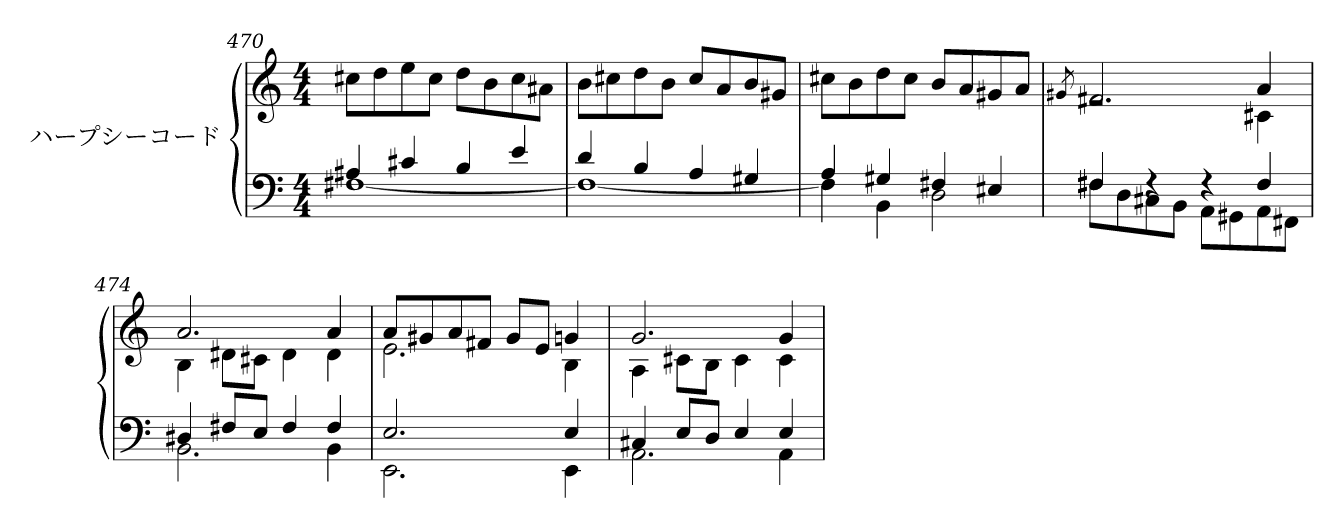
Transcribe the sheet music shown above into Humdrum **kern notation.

**kern	**kern
*part1	*part1
*staff2	*staff1
*I"ハープシーコード	*
*clefF4	*clefG2
*k[]	*k[]
*M4/4	*M4/4
=470	=470
*^	*
4A#X/	[1F#X	8cc#X\L
.	.	8dd\
4c#X/	.	8ee\
.	.	8cc#\J
4B/	.	8dd\L
.	.	8b\
4e/	.	8cc#\
.	.	8a#X\J
=471	=471	=471
4d/	1F#_	8b\L
.	.	8cc#X\
4B/	.	8dd\
.	.	8b\J
4A/	.	8cc#/L
.	.	8a/
4G#X/	.	8b/
.	.	8g#X/J
=472	=472	=472
4A/	4F#\]	8cc#X\L
.	.	8b\
4G#X/	4BB\	8dd\
.	.	8cc#\J
4F#X/	2D\	8b/L
.	.	8a/
4E#X/	.	8g#X/
.	.	8a/J
!!LO:LB:g=z
=473	=473	=473
.	.	8qg#X/
*	*	*^
4F#X/	8F#\L	2.f#X/	2.re
.	8D\	.	.
4rF	8C#X\	.	.
.	8BB\J	.	.
4rF	8AA\L	.	.
.	8GG#X\	.	.
4F#/	8AA\	4a/	4c#X\
.	8FF#X\J	.	.
=474	=474	=474	=474
4D#X/	2.BB\	2.a/	4B\
8F#X/L	.	.	8d#X\L
8E/J	.	.	8c#X\J
4F#/	.	.	4d#\
4F#/	4BB\	4a/	4d#\
=475	=475	=475	=475
2.E/	2.EE\	8a/L	2.e\
.	.	8g#X/	.
.	.	8a/	.
.	.	8f#X/J	.
.	.	8g#/L	.
.	.	8e/J	.
4E/	4EE\	4gn/	4B\
=476	=476	=476	=476
4C#X/	2.AA\	2.g/	4A\
8E/L	.	.	8c#X\L
8D/J	.	.	8B\J
4E/	.	.	4c#\
4E/	4AA\	4g/	4c#\
*v	*v	*	*
*	*v	*v
=	=
*-	*-
